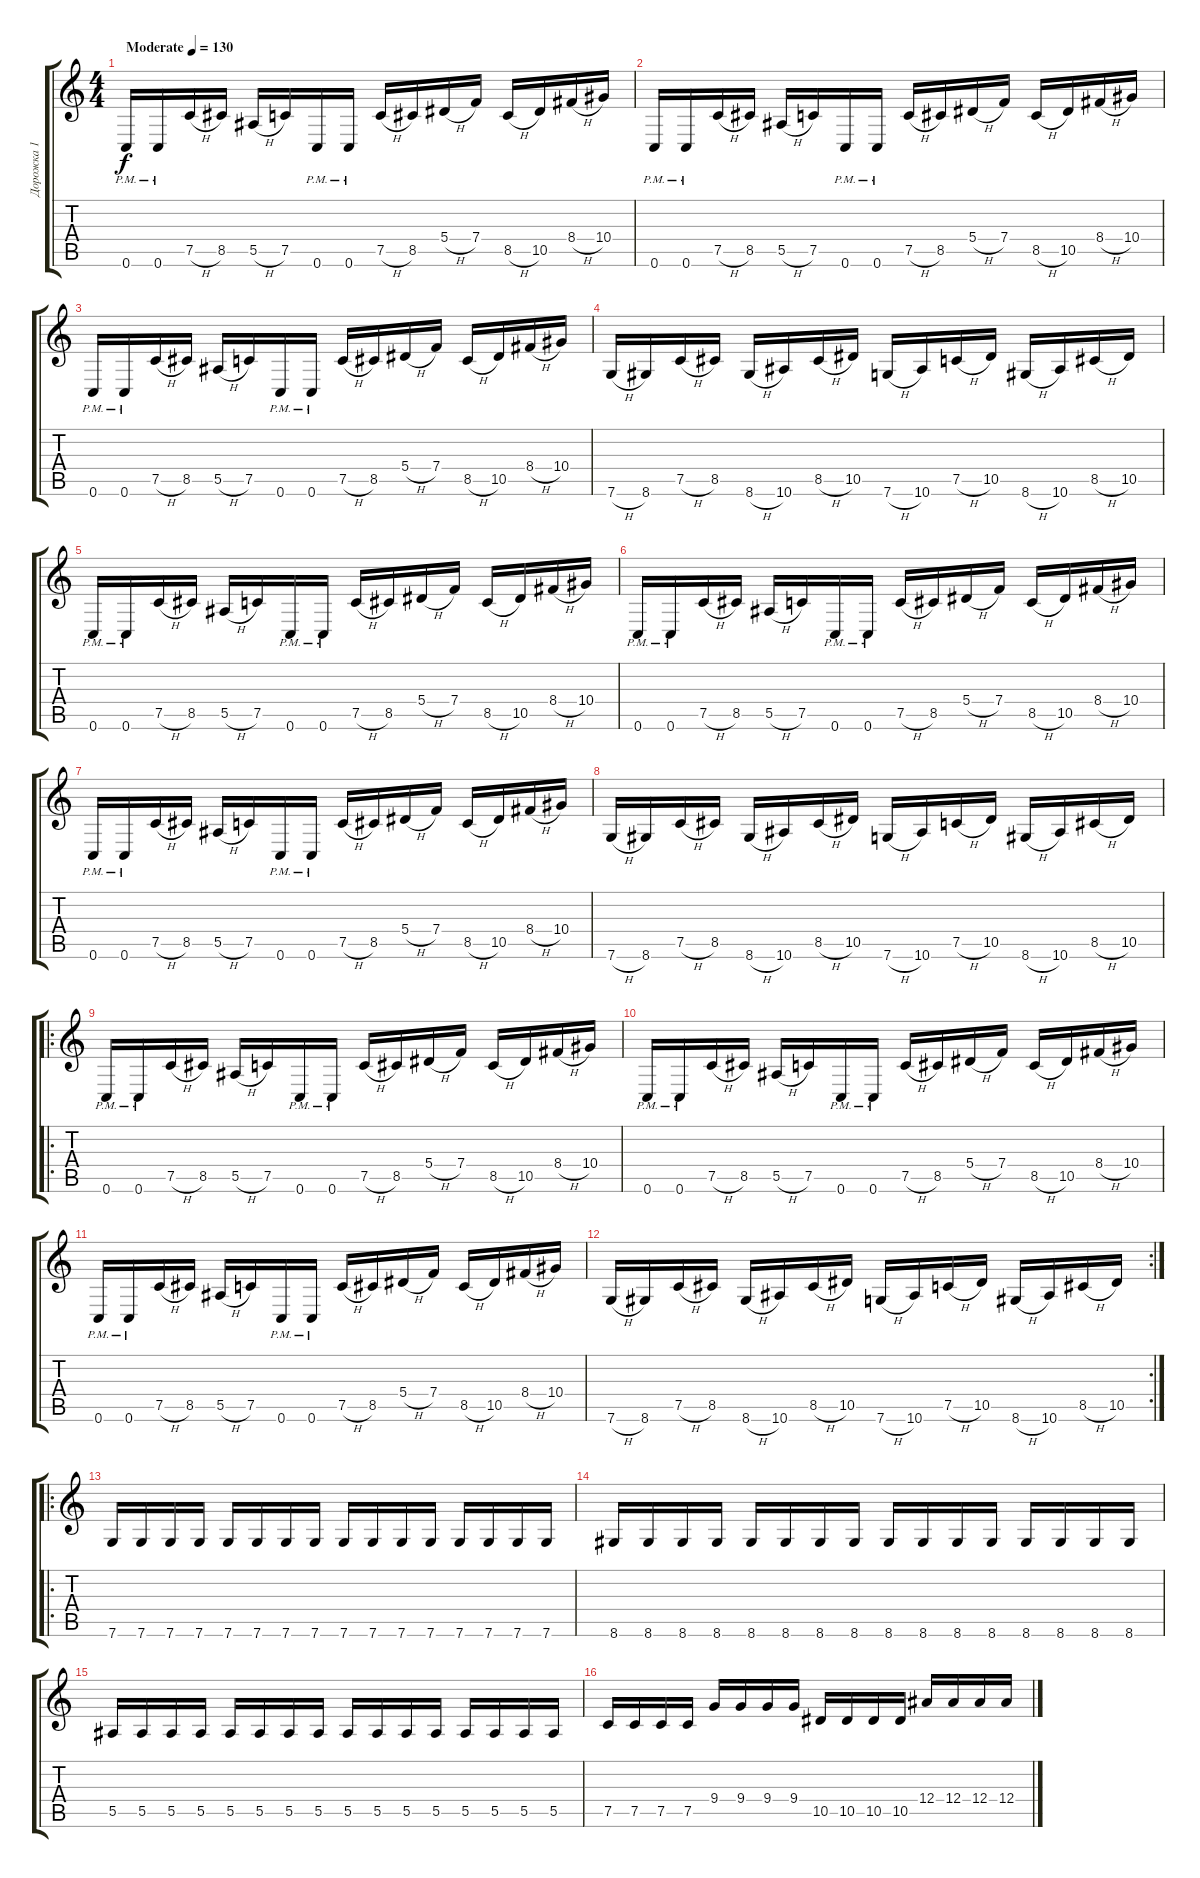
\track ("Дорожка 1" "Дорожка 1") {instrument distortionguitar}
\staff {score tabs}
\tuning (C4 G3 Eb3 Bb2 F2 C2) {hide}
\ts (4 4)
\tempo (130 "Moderate")
\clef g2
\ks c
0.6{pm}.16{dy f instrument distortionguitar} 0.6{pm}.16 7.5{h}.16 8.5.16 5.5{h}.16 7.5.16 0.6{pm}.16 0.6{pm}.16 7.5{h}.16 8.5.16 5.4{h}.16 7.4.16 8.5{h}.16 10.5.16 8.4{h}.16 10.4.16 |
0.6{pm}.16 0.6{pm}.16 7.5{h}.16 8.5.16 5.5{h}.16 7.5.16 0.6{pm}.16 0.6{pm}.16 7.5{h}.16 8.5.16 5.4{h}.16 7.4.16 8.5{h}.16 10.5.16 8.4{h}.16 10.4.16 |
0.6{pm}.16 0.6{pm}.16 7.5{h}.16 8.5.16 5.5{h}.16 7.5.16 0.6{pm}.16 0.6{pm}.16 7.5{h}.16 8.5.16 5.4{h}.16 7.4.16 8.5{h}.16 10.5.16 8.4{h}.16 10.4.16 |
7.6{h}.16 8.6.16 7.5{h}.16 8.5.16 8.6{h}.16 10.6.16 8.5{h}.16 10.5.16 7.6{h}.16 10.6.16 7.5{h}.16 10.5.16 8.6{h}.16 10.6.16 8.5{h}.16 10.5.16 |
0.6{pm}.16 0.6{pm}.16 7.5{h}.16 8.5.16 5.5{h}.16 7.5.16 0.6{pm}.16 0.6{pm}.16 7.5{h}.16 8.5.16 5.4{h}.16 7.4.16 8.5{h}.16 10.5.16 8.4{h}.16 10.4.16 |
0.6{pm}.16 0.6{pm}.16 7.5{h}.16 8.5.16 5.5{h}.16 7.5.16 0.6{pm}.16 0.6{pm}.16 7.5{h}.16 8.5.16 5.4{h}.16 7.4.16 8.5{h}.16 10.5.16 8.4{h}.16 10.4.16 |
0.6{pm}.16 0.6{pm}.16 7.5{h}.16 8.5.16 5.5{h}.16 7.5.16 0.6{pm}.16 0.6{pm}.16 7.5{h}.16 8.5.16 5.4{h}.16 7.4.16 8.5{h}.16 10.5.16 8.4{h}.16 10.4.16 |
7.6{h}.16 8.6.16 7.5{h}.16 8.5.16 8.6{h}.16 10.6.16 8.5{h}.16 10.5.16 7.6{h}.16 10.6.16 7.5{h}.16 10.5.16 8.6{h}.16 10.6.16 8.5{h}.16 10.5.16 |
\ro
0.6{pm}.16 0.6{pm}.16 7.5{h}.16 8.5.16 5.5{h}.16 7.5.16 0.6{pm}.16 0.6{pm}.16 7.5{h}.16 8.5.16 5.4{h}.16 7.4.16 8.5{h}.16 10.5.16 8.4{h}.16 10.4.16 |
0.6{pm}.16 0.6{pm}.16 7.5{h}.16 8.5.16 5.5{h}.16 7.5.16 0.6{pm}.16 0.6{pm}.16 7.5{h}.16 8.5.16 5.4{h}.16 7.4.16 8.5{h}.16 10.5.16 8.4{h}.16 10.4.16 |
0.6{pm}.16 0.6{pm}.16 7.5{h}.16 8.5.16 5.5{h}.16 7.5.16 0.6{pm}.16 0.6{pm}.16 7.5{h}.16 8.5.16 5.4{h}.16 7.4.16 8.5{h}.16 10.5.16 8.4{h}.16 10.4.16 |
\rc 2
7.6{h}.16 8.6.16 7.5{h}.16 8.5.16 8.6{h}.16 10.6.16 8.5{h}.16 10.5.16 7.6{h}.16 10.6.16 7.5{h}.16 10.5.16 8.6{h}.16 10.6.16 8.5{h}.16 10.5.16 |
\ro
7.6.16 7.6.16 7.6.16 7.6.16 7.6.16 7.6.16 7.6.16 7.6.16 7.6.16 7.6.16 7.6.16 7.6.16 7.6.16 7.6.16 7.6.16 7.6.16 |
8.6.16 8.6.16 8.6.16 8.6.16 8.6.16 8.6.16 8.6.16 8.6.16 8.6.16 8.6.16 8.6.16 8.6.16 8.6.16 8.6.16 8.6.16 8.6.16 |
5.5.16 5.5.16 5.5.16 5.5.16 5.5.16 5.5.16 5.5.16 5.5.16 5.5.16 5.5.16 5.5.16 5.5.16 5.5.16 5.5.16 5.5.16 5.5.16 |
7.5.16 7.5.16 7.5.16 7.5.16 9.4.16 9.4.16 9.4.16 9.4.16 10.5.16 10.5.16 10.5.16 10.5.16 12.4.16 12.4.16 12.4.16 12.4.16
